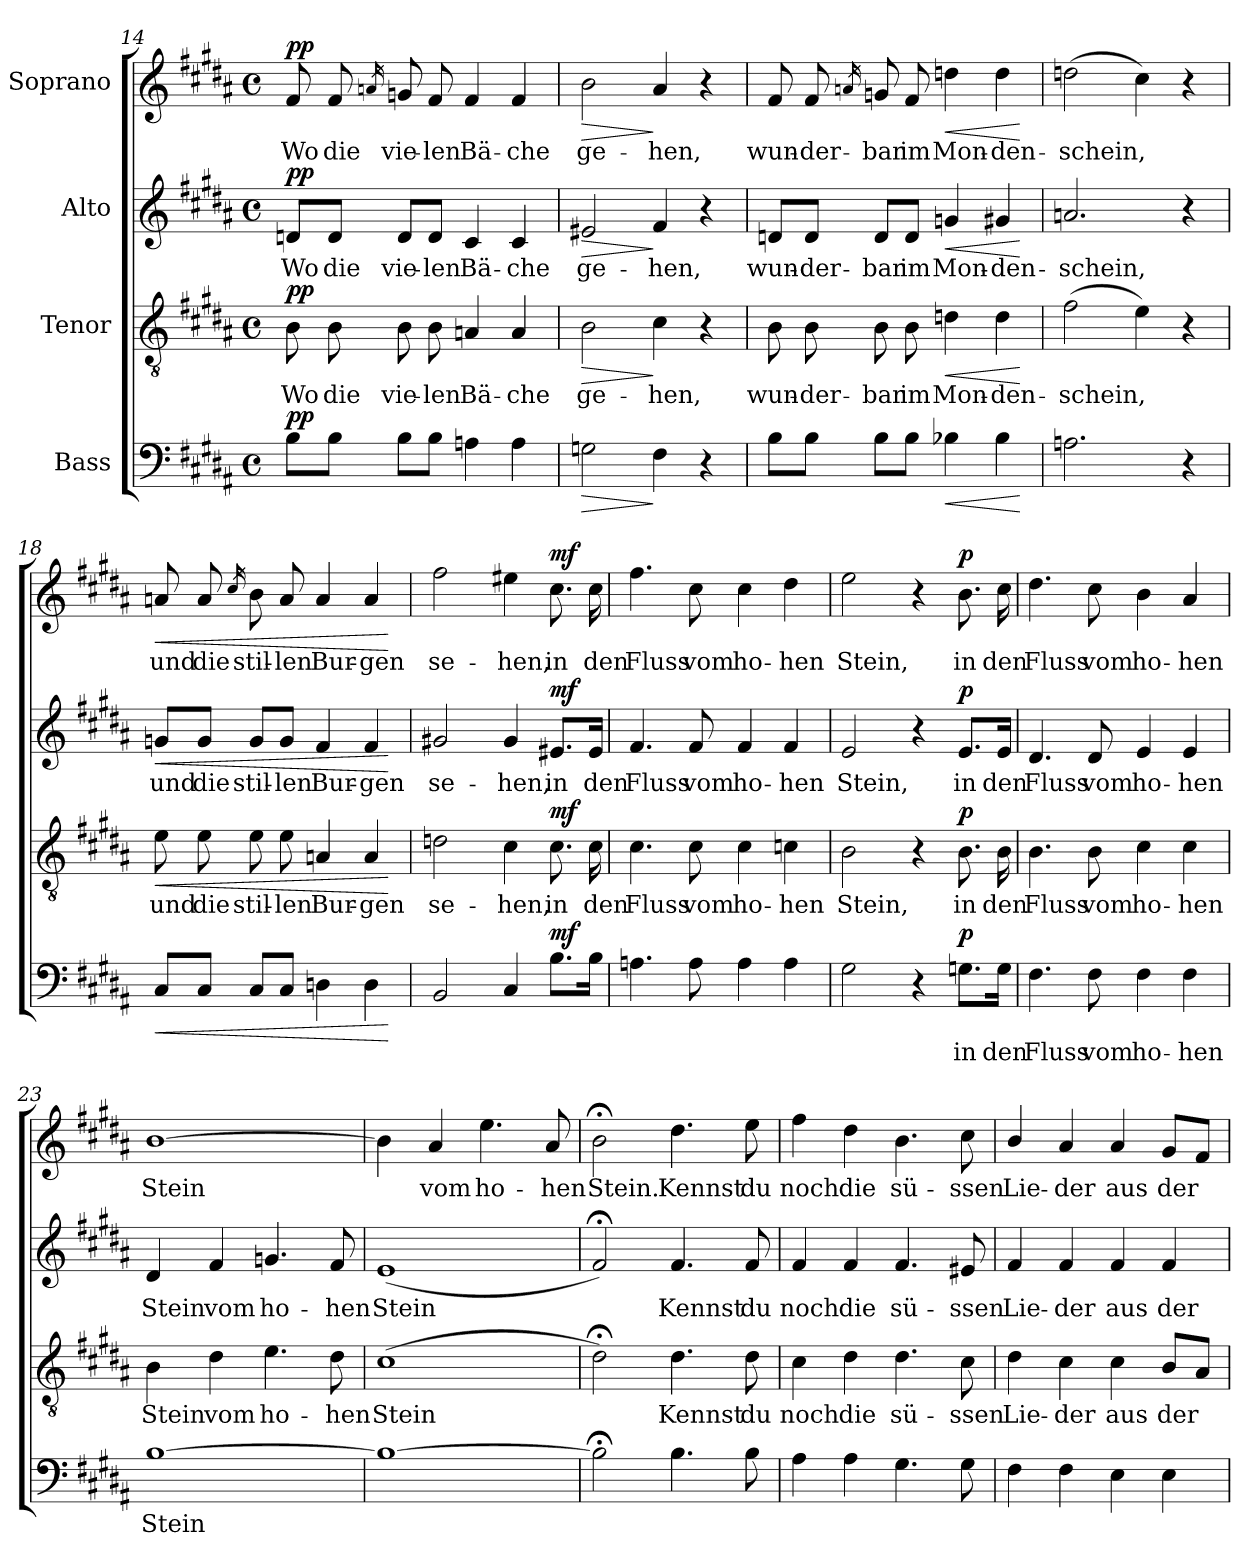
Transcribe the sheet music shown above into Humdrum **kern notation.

**kern	**text	**dynam	**kern	**text	**dynam	**kern	**text	**dynam	**kern	**text	**dynam
*part4	*part4	*part4	*part3	*part3	*part3	*part2	*part2	*part2	*part1	*part1	*part1
*staff4	*staff4	*staff4	*staff3	*staff3	*staff3	*staff2	*staff2	*staff2	*staff1	*staff1	*staff1
*I"Bass	*	*	*I"Tenor	*	*	*I"Alto	*	*	*I"Soprano	*	*
*clefF4	*	*	*clefGv2	*	*	*clefG2	*	*	*clefG2	*	*
*k[f#c#g#d#a#]	*	*	*k[f#c#g#d#a#]	*	*	*k[f#c#g#d#a#]	*	*	*k[f#c#g#d#a#]	*	*
*M4/4	*	*	*M4/4	*	*	*M4/4	*	*	*M4/4	*	*
*met(c)	*	*	*met(c)	*	*	*met(c)	*	*	*met(c)	*	*
=14	=14	=14	=14	=14	=14	=14	=14	=14	=14	=14	=14
!	!	!LO:DY:a	!	!	!LO:DY:a	!	!	!LO:DY:a	!	!	!LO:DY:a
8B\L	.	pp	8B\	Wo	pp	8dn/L	Wo	pp	8f#/	Wo	pp
8B\J	.	.	8B\	die	.	8d/J	die	.	8f#/	die	.
.	.	.	.	.	.	.	.	.	16qan/	.	.
8B\L	.	.	8B\	vie-	.	8d/L	vie-	.	8gn/	vie-	.
8B\J	.	.	8B\	-len	.	8d/J	-len	.	8f#/	-len	.
4An\	.	.	4An/	Bä-	.	4c#/	Bä-	.	4f#/	Bä-	.
4A\	.	.	4A/	-che	.	4c#/	-che	.	4f#/	-che	.
=15	=15	=15	=15	=15	=15	=15	=15	=15	=15	=15	=15
!	!	!LO:HP:b	!	!	!LO:HP:b	!	!	!LO:HP:b	!	!	!LO:HP:b
2Gn\	.	>	2B\	ge-	>	2e#X/	ge-	>	2b\	ge-	>
4F#\	.	]	4c#\	-hen,	]	4f#/	-hen,	]	4a#/	-hen,	]
4r	.	.	4r	.	.	4r	.	.	4r	.	.
=16	=16	=16	=16	=16	=16	=16	=16	=16	=16	=16	=16
8B\L	.	.	8B\	wun-	.	8dn/L	wun-	.	8f#/	wun-	.
8B\J	.	.	8B\	-der-	.	8d/J	-der-	.	8f#/	-der-	.
.	.	.	.	.	.	.	.	.	16qan/	.	.
8B\L	.	.	8B\	-bar	.	8d/L	-bar	.	8gn/	-bar	.
8B\J	.	.	8B\	im	.	8d/J	im	.	8f#/	im	.
!	!	!LO:HP:b	!	!	!LO:HP:b	!	!	!LO:HP:b	!	!	!LO:HP:b
4B-X\	.	<	4dn\	Mon-	<	4gn/	Mon-	<	4ddn\	Mon-	<
4B-\	.	.	4d\	-den-	.	4g#X/	-den-	.	4dd\	-den-	.
.	.	[	.	.	[	.	.	[	.	.	[
=17	=17	=17	=17	=17	=17	=17	=17	=17	=17	=17	=17
2.An\	.	.	(2f#\	-schein,	.	2.an/	-schein,	.	(2ddn\	-schein,	.
.	.	.	4e\)	.	.	.	.	.	4cc#\)	.	.
4r	.	.	4r	.	.	4r	.	.	4r	.	.
=18	=18	=18	=18	=18	=18	=18	=18	=18	=18	=18	=18
!	!	!LO:HP:b	!	!	!LO:HP:b	!	!	!LO:HP:b	!	!	!LO:HP:b
8C#/L	.	<	8e\	und	<	8gn/L	und	<	8an/	und	<
8C#/J	.	.	8e\	die	.	8g/J	die	.	8a/	die	.
.	.	.	.	.	.	.	.	.	16qcc#/	.	.
8C#/L	.	.	8e\	stil-	.	8g/L	stil-	.	8b\	stil-	.
8C#/J	.	.	8e\	-len	.	8g/J	-len	.	8a/	-len	.
4Dn\	.	.	4An/	Bur-	.	4f#/	Bur-	.	4a/	Bur-	.
4D\	.	.	4A/	-gen	.	4f#/	-gen	.	4a/	-gen	.
.	.	[	.	.	[	.	.	[	.	.	[
=19	=19	=19	=19	=19	=19	=19	=19	=19	=19	=19	=19
2BB/	.	.	2dn\	se-	.	2g#X/	se-	.	2ff#\	se-	.
4C#/	.	.	4c#\	-hen,	.	4g#/	-hen,	.	4ee#X\	-hen,	.
!	!	!LO:DY:a	!	!	!LO:DY:a	!	!	!LO:DY:a	!	!	!LO:DY:a
8.B\L	.	mf	8.c#\	in	mf	8.e#X/L	in	mf	8.cc#\	in	mf
16B\Jk	.	.	16c#\	den	.	16e#/Jk	den	.	16cc#\	den	.
=20	=20	=20	=20	=20	=20	=20	=20	=20	=20	=20	=20
4.An\	.	.	4.c#\	Fluss	.	4.f#/	Fluss	.	4.ff#\	Fluss	.
8A\	.	.	8c#\	vom	.	8f#/	vom	.	8cc#\	vom	.
4A\	.	.	4c#\	ho-	.	4f#/	ho-	.	4cc#\	ho-	.
4A\	.	.	4cn\	-hen	.	4f#/	-hen	.	4dd#\	-hen	.
=21	=21	=21	=21	=21	=21	=21	=21	=21	=21	=21	=21
2G#\	.	.	2B\	Stein,	.	2e/	Stein,	.	2ee\	Stein,	.
4r	.	.	4r	.	.	4r	.	.	4r	.	.
!	!	!LO:DY:a	!	!	!LO:DY:a	!	!	!LO:DY:a	!	!	!LO:DY:a
8.Gn\L	in	p	8.B\	in	p	8.e/L	in	p	8.b\	in	p
16G\Jk	den	.	16B\	den	.	16e/Jk	den	.	16cc#\	den	.
=22	=22	=22	=22	=22	=22	=22	=22	=22	=22	=22	=22
4.F#\	Fluss	.	4.B\	Fluss	.	4.d#/	Fluss	.	4.dd#\	Fluss	.
8F#\	vom	.	8B\	vom	.	8d#/	vom	.	8cc#\	vom	.
4F#\	ho-	.	4c#\	ho-	.	4e/	ho-	.	4b\	ho-	.
4F#\	-hen	.	4c#\	-hen	.	4e/	-hen	.	4a#/	-hen	.
=23	=23	=23	=23	=23	=23	=23	=23	=23	=23	=23	=23
[1B	Stein	.	4B\	Stein	.	4d#/	Stein	.	[1b	Stein	.
.	.	.	4d#\	vom	.	4f#/	vom	.	.	.	.
.	.	.	4.e\	ho-	.	4.gn/	ho-	.	.	.	.
.	.	.	8d#\	-hen	.	8f#/	-hen	.	.	.	.
=24	=24	=24	=24	=24	=24	=24	=24	=24	=24	=24	=24
1B_	.	.	(1c#	Stein	.	(1e	Stein	.	4b\]	.	.
.	.	.	.	.	.	.	.	.	4a#/	vom	.
.	.	.	.	.	.	.	.	.	4.ee\	ho-	.
.	.	.	.	.	.	.	.	.	8a#/	-hen	.
=25	=25	=25	=25	=25	=25	=25	=25	=25	=25	=25	=25
2B;<\]	.	.	2d#;<\)	.	.	2f#;</)	.	.	2b;<\	Stein.	.
4.B\	.	.	4.d#\	Kennst	.	4.f#/	Kennst	.	4.dd#\	Kennst	.
8B\	.	.	8d#\	du	.	8f#/	du	.	8ee\	du	.
=26	=26	=26	=26	=26	=26	=26	=26	=26	=26	=26	=26
4A#\	.	.	4c#\	noch	.	4f#/	noch	.	4ff#\	noch	.
4A#\	.	.	4d#\	die	.	4f#/	die	.	4dd#\	die	.
4.G#\	.	.	4.d#\	sü-	.	4.f#/	sü-	.	4.b\	sü-	.
8G#\	.	.	8c#\	-ssen	.	8e#X/	-ssen	.	8cc#\	-ssen	.
=27	=27	=27	=27	=27	=27	=27	=27	=27	=27	=27	=27
4F#\	.	.	4d#\	Lie-	.	4f#/	Lie-	.	4b/	Lie-	.
4F#\	.	.	4c#\	-der	.	4f#/	-der	.	4a#/	-der	.
4E\	.	.	4c#\	aus	.	4f#/	aus	.	4a#/	aus	.
4E\	.	.	8B/L	der	.	4f#/	der	.	8g#/L	der	.
.	.	.	8A#/J	.	.	.	.	.	8f#/J	.	.
=	=	=	=	=	=	=	=	=	=	=	=
*-	*-	*-	*-	*-	*-	*-	*-	*-	*-	*-	*-
